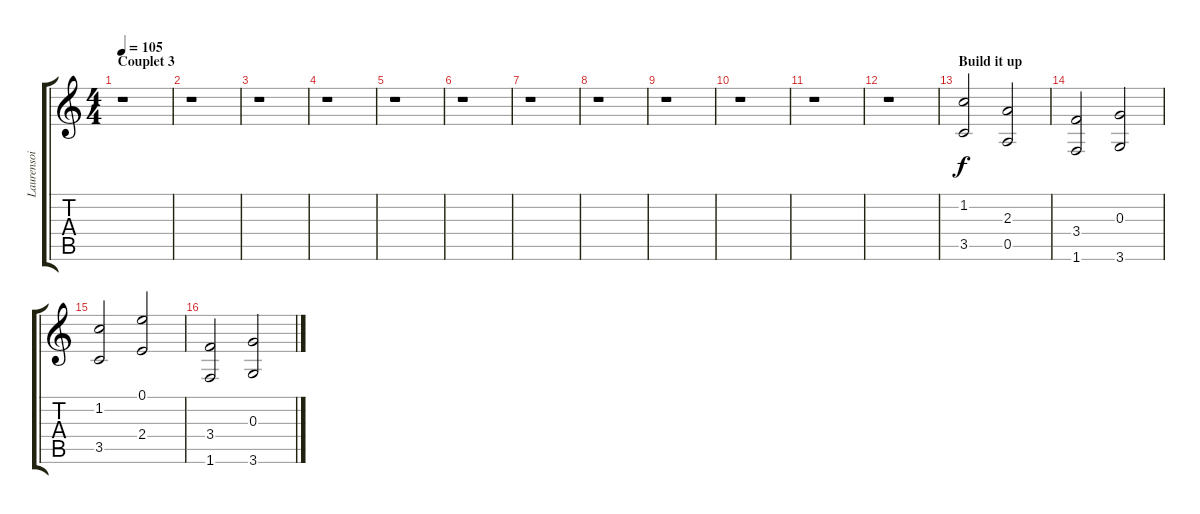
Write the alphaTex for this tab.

\track ("Laurensoi" "Laurensoi") {instrument distortionguitar}
\staff {score tabs}
\tuning (E4 B3 G3 D3 A2 E2) {hide}
\ts (4 4)
\section ("" "Couplet 3")
\tempo 105
\clef g2
\ks c
r.1{dy f} |
r.1 |
r.1 |
r.1 |
r.1 |
r.1 |
r.1 |
r.1 |
r.1 |
r.1 |
r.1 |
r.1 |
\section ("" "Build it up")
(1.2 3.5).2 (2.3 0.5).2 |
(3.4 1.6).2 (0.3 3.6).2 |
(1.2 3.5).2 (0.1 2.4).2 |
(3.4 1.6).2 (0.3 3.6).2
